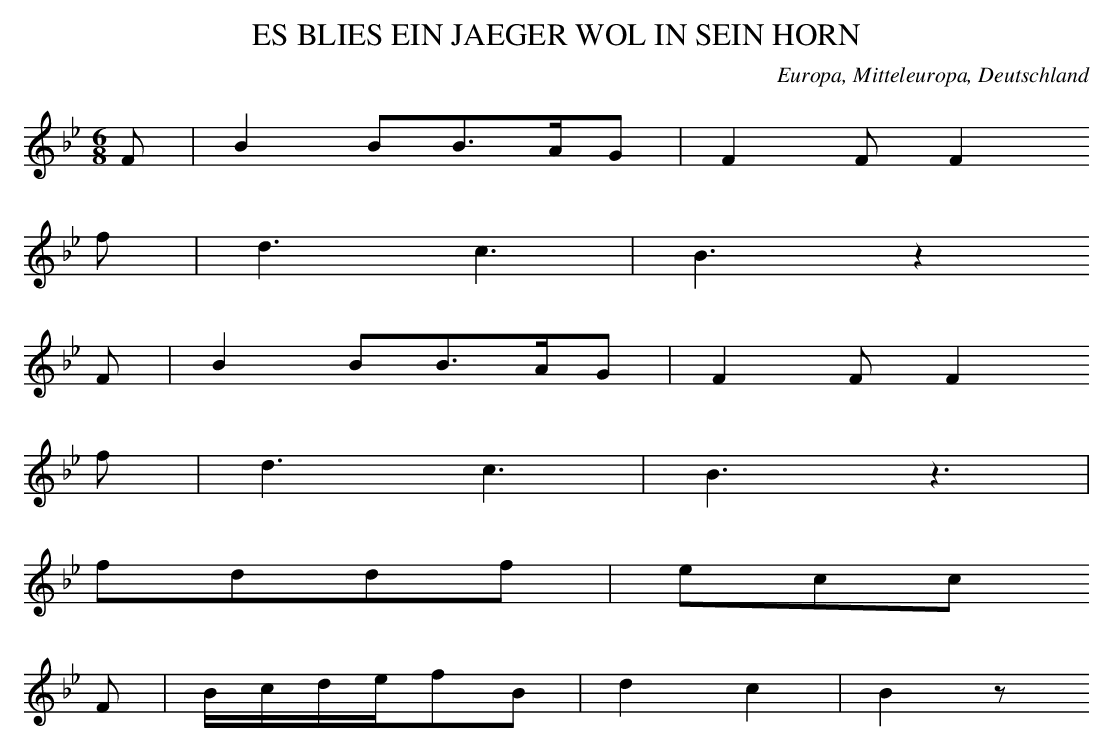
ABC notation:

X:1
T: ES BLIES EIN JAEGER WOL IN SEIN HORN
O: Europa, Mitteleuropa, Deutschland
M: 6/8
L: 1/16
K: Bb
F2 | B4B2B3AG2 | F4F2F4
f2 | d6c6 | B6z4
F2 | B4B2B3AG2 | F4F2F4
f2 | d6c6 | B6z6 |
f2d2d2f2 | e2c2c2
F2 | Bcdef2B2 | d4c4 | B4z2
